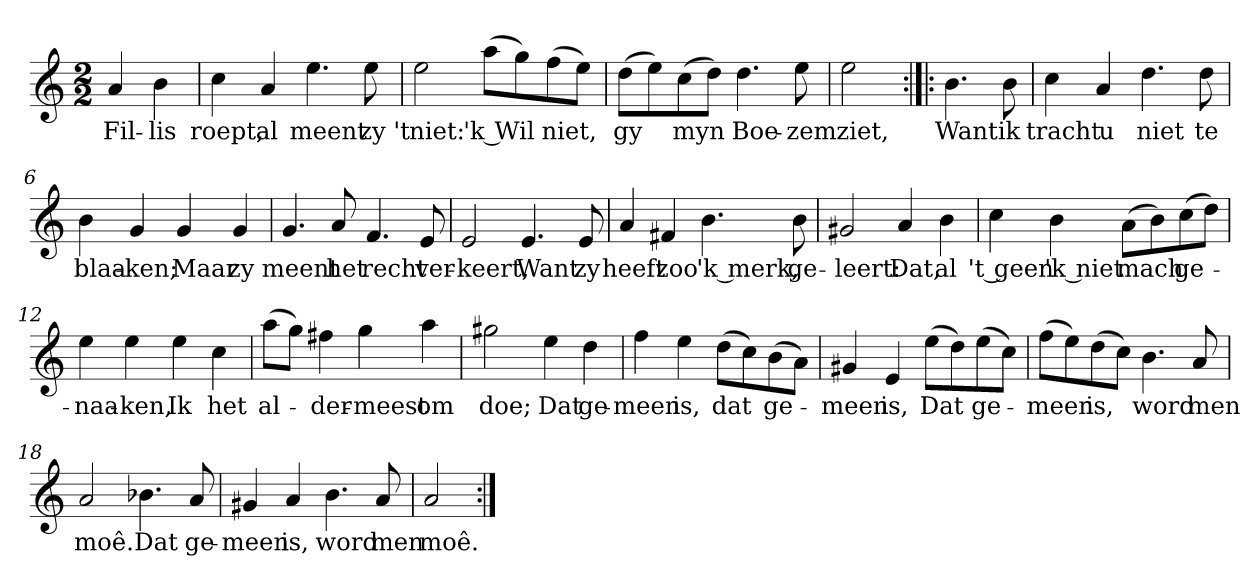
**kern	**text
*part1	*part1
*staff1	*staff1
*clefG2	*
*k[]	*
*a:	*
*M2/2	*
*MM120	*
=	=
4a	Fil-
4b	-lis
=1	=1
4cc	roept,
4a	al
4.ee	meent
8ee	zy 't
=2	=2
2ee	niet:
(8aa\L	'k Wil
8gg\)	.
(8ff\	niet,
8ee\J)	.
=3	=3
(8dd\L	gy
8ee\)	.
(8cc\	myn
8dd\J)	.
4.dd	Boe-
8ee	-zem
=4	=4
2ee	ziet,
=:|!|:	=:|!|:
4.b	Want
8b	ik
=5	=5
4cc	tracht
4a	u
4.dd	niet
8dd	te
=6	=6
4b	blaa-
4g	-ken;
4g	Maar
4g	zy
=7	=7
4.g	meent
8a	het
4.f	recht
8e	ver-
=8	=8
2e	-keert,
4.e	Want
8e	zy
=9	=9
4a	heeft
4f#X	zoo
4.b	'k merk,
8b	ge-
=10	=10
2g#X	-leert:
4a	Dat,
4b	al
=11	=11
4cc	't geen
4b	'k niet
(8a\L	mach
8b\)	.
(8cc\	ge-
8dd\J)	.
=12	=12
4ee	-naa-
4ee	-ken,
4ee	Ik
4cc	het
=13	=13
(8aa\L	al-
8gg\J)	.
4ff#X	-der-
4gg	-meest
4aa	om
=14	=14
2gg#X	doe;
4ee	Dat
4dd	ge-
=15	=15
4ff	-meen
4ee	is,
(8dd\L	dat
8cc\)	.
(8b\	ge-
8a\J)	.
=16	=16
4g#X	-meen
4e	is,
(8ee\L	Dat
8dd\)	.
(8ee\	ge-
8cc\J)	.
=17	=17
(8ff\L	-meen
8ee\)	.
(8dd\	is,
8cc\J)	.
4.b	word
8a	men
=18	=18
2a	moê.
4.b-X	Dat
8a	ge-
=19	=19
4g#X	-meen
4a	is,
4.b	word
8a	men
=20	=20
2a	moê.
=:|!	=:|!
*-	*-
